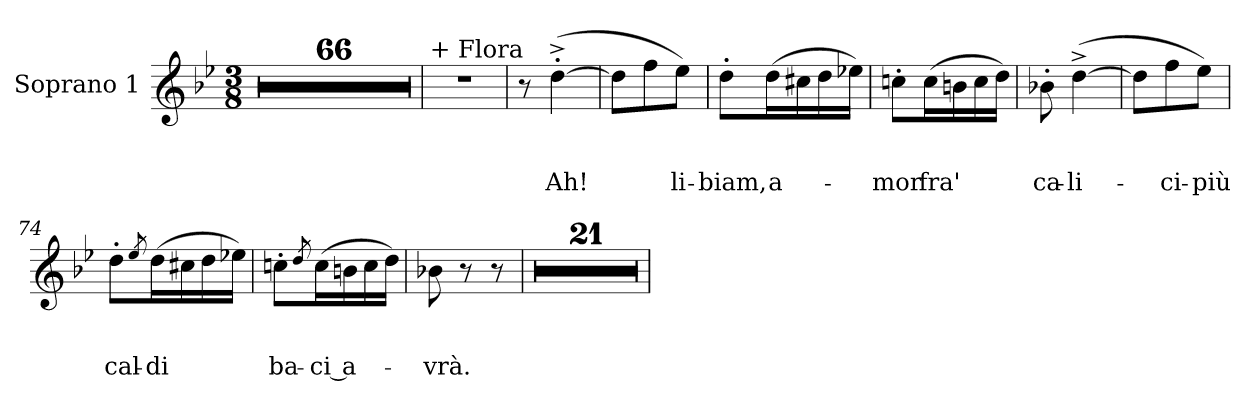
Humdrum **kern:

**kern	**text	**text	**text
*part1	*part1	*part1	*part1
*staff1	*staff1	*staff1	*staff1
*I"Soprano 1	*	*	*
*I'S.1	*	*	*
*clefG2	*	*	*
*k[b-e-]	*	*	*
*B-:	*	*	*
*M3/8	*	*	*
=1	=1	=1	=1
4.r	.	.	.
=2	=2	=2	=2
4.r	.	.	.
=3	=3	=3	=3
4.r	.	.	.
=4	=4	=4	=4
4.r	.	.	.
=5	=5	=5	=5
4.r	.	.	.
=6	=6	=6	=6
4.r	.	.	.
=7	=7	=7	=7
4.r	.	.	.
=8	=8	=8	=8
4.r	.	.	.
=9	=9	=9	=9
4.r	.	.	.
=10	=10	=10	=10
4.r	.	.	.
!!LO:LB:g=z
=11	=11	=11	=11
4.r	.	.	.
=12	=12	=12	=12
4.r	.	.	.
=13	=13	=13	=13
4.r	.	.	.
=14	=14	=14	=14
4.r	.	.	.
=15	=15	=15	=15
4.r	.	.	.
=16	=16	=16	=16
4.r	.	.	.
=17	=17	=17	=17
4.r	.	.	.
=18	=18	=18	=18
4.r	.	.	.
=19	=19	=19	=19
4.r	.	.	.
=20	=20	=20	=20
4.r	.	.	.
=21	=21	=21	=21
4.r	.	.	.
!!LO:PB:g=z
=22	=22	=22	=22
4.r	.	.	.
=23	=23	=23	=23
4.r	.	.	.
=24	=24	=24	=24
4.r	.	.	.
=25	=25	=25	=25
4.r	.	.	.
=26	=26	=26	=26
4.r	.	.	.
=27	=27	=27	=27
4.r	.	.	.
=28	=28	=28	=28
4.r	.	.	.
=29	=29	=29	=29
4.r	.	.	.
=30	=30	=30	=30
4.r	.	.	.
!!LO:LB:g=z
=31	=31	=31	=31
4.r	.	.	.
=32	=32	=32	=32
4.r	.	.	.
=33	=33	=33	=33
4.r	.	.	.
=34	=34	=34	=34
4.r	.	.	.
=35	=35	=35	=35
4.r	.	.	.
=36	=36	=36	=36
4.r	.	.	.
=37	=37	=37	=37
4.r	.	.	.
=38	=38	=38	=38
4.r	.	.	.
=39	=39	=39	=39
4.r	.	.	.
!!LO:LB:g=z
=40	=40	=40	=40
4.r	.	.	.
=41	=41	=41	=41
4.r	.	.	.
=42	=42	=42	=42
4.r	.	.	.
=43	=43	=43	=43
4.r	.	.	.
=44	=44	=44	=44
4.r	.	.	.
=45	=45	=45	=45
4.r	.	.	.
=46	=46	=46	=46
4.r	.	.	.
=47	=47	=47	=47
4.r	.	.	.
!!LO:LB:g=z
=48	=48	=48	=48
4.r	.	.	.
=49	=49	=49	=49
4.r	.	.	.
=50	=50	=50	=50
4.r	.	.	.
=51	=51	=51	=51
4.r	.	.	.
=52	=52	=52	=52
4.r	.	.	.
=53	=53	=53	=53
4.r	.	.	.
=54	=54	=54	=54
4.r	.	.	.
=55	=55	=55	=55
4.r	.	.	.
=56	=56	=56	=56
4.r	.	.	.
!!LO:LB:g=z
=57	=57	=57	=57
4.r	.	.	.
=58	=58	=58	=58
4.r	.	.	.
=59	=59	=59	=59
4.r	.	.	.
=60	=60	=60	=60
4.r	.	.	.
=61	=61	=61	=61
4.r	.	.	.
=62	=62	=62	=62
4.r	.	.	.
=63	=63	=63	=63
4.r	.	.	.
=64	=64	=64	=64
4.r	.	.	.
=65	=65	=65	=65
4.r	.	.	.
!!LO:PB:g=z
=66	=66	=66	=66
4.r	.	.	.
=67	=67	=67	=67
!LO:TX:a:t=+ Flora	!	!	!
4.r	.	.	.
=68	=68	=68	=68
8r	.	.	.
(>[4dd^'\	.	.	Ah!
=69	=69	=69	=69
8dd\L]	.	.	.
8ff\	.	.	.
8ee-\J)	.	.	li-
=70	=70	=70	=70
8dd'\L	.	.	-biam,
(>16dd\L	.	.	a-
16cc#X\	.	.	.
16dd\	.	.	.
16ee-X\JJ)	.	.	.
=71	=71	=71	=71
8ccn'\L	.	.	-mor
(>16cc\L	.	.	fra'
16bn\	.	.	.
16cc\	.	.	.
16dd\JJ)	.	.	.
=72	=72	=72	=72
8b-X'\	.	.	ca-
(>[4dd^\	.	.	-li-
!!LO:PB:g=z
=73	=73	=73	=73
8dd\L]	.	.	.
8ff\	.	.	-ci-
8ee-\J)	.	.	-più
=74	=74	=74	=74
8dd'\L	.	.	cal-
8qee-/	.	.	.
(16dd\L	.	.	-di
16cc#X\	.	.	.
16dd\	.	.	.
16ee-X\JJ)	.	.	.
=75	=75	=75	=75
8ccn'\L	.	.	ba-
8qdd/	.	.	.
(16cc\L	.	.	ci a-
16bn\	.	.	.
16cc\	.	.	.
16dd\JJ)	.	.	.
=76	=76	=76	=76
8b-X\	.	.	-vrà.-
8r	.	.	.
8r	.	.	.
=77	=77	=77	=77
4.r	.	.	.
=78	=78	=78	=78
4.r	.	.	.
=79	=79	=79	=79
4.r	.	.	.
=80	=80	=80	=80
4.r	.	.	.
!!LO:LB:g=z
=81	=81	=81	=81
4.r	.	.	.
=82	=82	=82	=82
4.r	.	.	.
=83	=83	=83	=83
4.r	.	.	.
=84	=84	=84	=84
4.r	.	.	.
=85	=85	=85	=85
4.r	.	.	.
=86	=86	=86	=86
4.r	.	.	.
=87	=87	=87	=87
4.r	.	.	.
=88	=88	=88	=88
4.r	.	.	.
!!LO:PB:g=z
=89	=89	=89	=89
4.r	.	.	.
=90	=90	=90	=90
4.r	.	.	.
=91	=91	=91	=91
4.r	.	.	.
=92	=92	=92	=92
4.r	.	.	.
=93	=93	=93	=93
4.r	.	.	.
=94	=94	=94	=94
4.r	.	.	.
=95	=95	=95	=95
4.r	.	.	.
=96	=96	=96	=96
4.r	.	.	.
!!LO:LB:g=z
=97	=97	=97	=97
4.r	.	.	.
=	=	=	=
*-	*-	*-	*-
